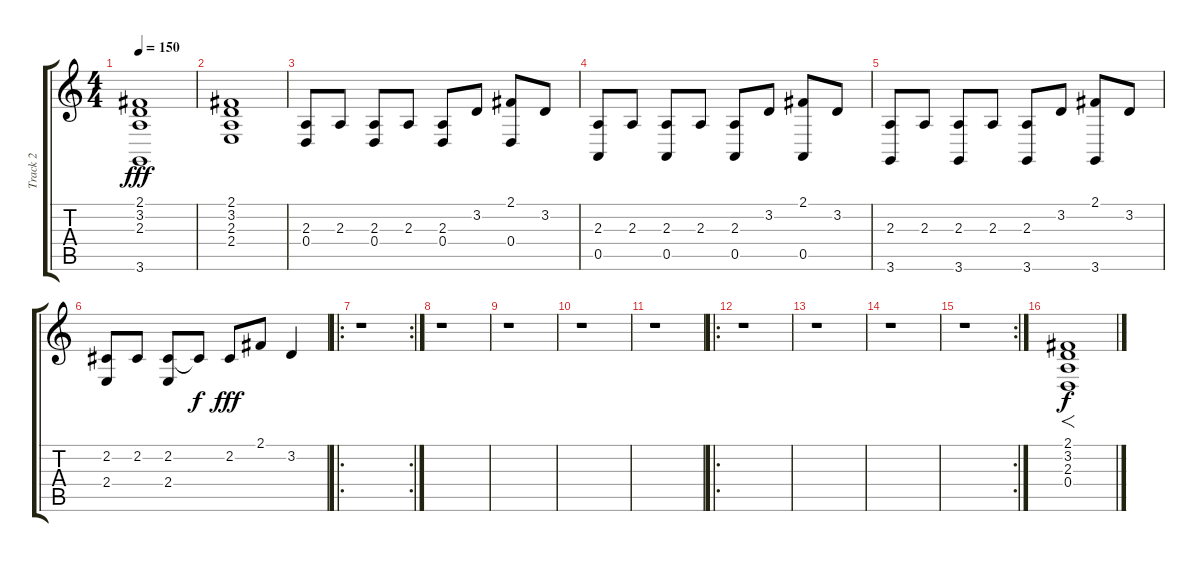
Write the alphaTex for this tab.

\track ("Track 2" "Track 2") {instrument pizzicatostrings}
\staff {score tabs}
\tuning (E4 B3 G3 D3 A2 E2) {hide}
\ts (4 4)
\tempo 150
\clef g2
\ks c
(2.1 3.2 2.3 3.6).1{dy fff} |
(2.1 3.2 2.3 2.4).1 |
(2.3 0.4).8{volume 16} 2.3.8 (2.3 0.4).8 2.3.8 (2.3 0.4).8 3.2.8 (2.1 0.4).8 3.2.8 |
(2.3 0.5).8 2.3.8 (2.3 0.5).8 2.3.8 (2.3 0.5).8 3.2.8 (2.1 0.5).8 3.2.8 |
(2.3 3.6).8 2.3.8 (2.3 3.6).8 2.3.8 (2.3 3.6).8 3.2.8 (2.1 3.6).8 3.2.8 |
(2.2 2.4).8 2.2.8 (2.2 2.4).8 2.2{t}.8{dy f} 2.2.8{dy fff} 2.1.8 3.2.4 |
\ro
\rc 2
r.1 |
r.1 |
r.1 |
r.1 |
r.1 |
\ro
r.1 |
r.1 |
r.1 |
\rc 2
r.1 |
(2.1 3.2 2.3 0.4).1{f dy f instrument stringensemble1}
